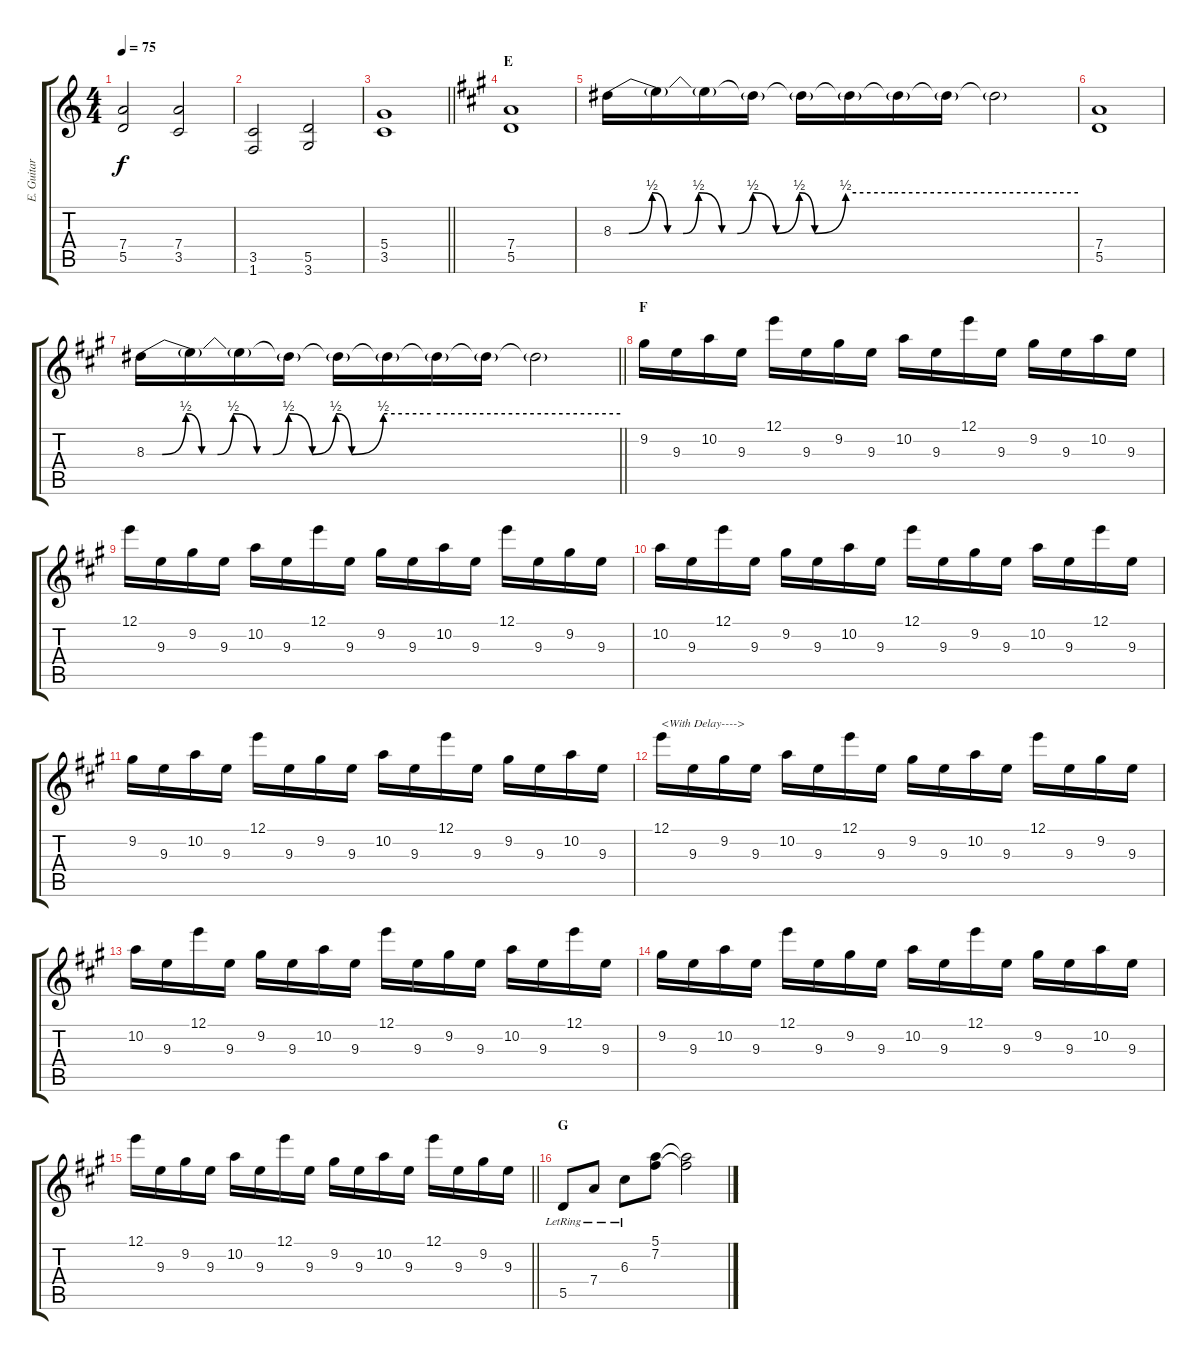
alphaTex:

\track ("E. Guitar" "E. Guitar") {instrument overdrivenguitar}
\staff {score tabs}
\tuning (E4 B3 G3 D3 A2 E2) {hide}
\ts (4 4)
\tempo 75
\clef g2
\ks c
(7.4 5.5).2{dy f} (7.4 3.5).2 |
(3.5 1.6).2 (5.5 3.6).2 |
\barLineRight lightlight
(5.4 3.5).1 |
\section ("" "E")
\ks a
(7.4 5.5).1 |
8.3{be (custom 0 0 2 0 5 2 7 0 9 0 11 2 14 0 16 0 18 2 21 0 24 2 26 0 30 2 36 2 60 2)}.16 8.3{t}.16 8.3{t}.16 8.3{t}.16 8.3{t}.16 8.3{t}.16 8.3{t}.16 8.3{t}.16 8.3{t}.2 |
(7.4 5.5).1 |
\barLineRight lightlight
8.3{be (custom 0 0 2 0 5 2 7 0 9 0 11 2 14 0 16 0 18 2 21 0 24 2 26 0 30 2 36 2 60 2)}.16 8.3{t}.16 8.3{t}.16 8.3{t}.16 8.3{t}.16 8.3{t}.16 8.3{t}.16 8.3{t}.16 8.3{t}.2 |
\section ("" "F")
9.2.16 9.3.16 10.2.16 9.3.16 12.1.16 9.3.16 9.2.16 9.3.16 10.2.16 9.3.16 12.1.16 9.3.16 9.2.16 9.3.16 10.2.16 9.3.16 |
12.1.16 9.3.16 9.2.16 9.3.16 10.2.16 9.3.16 12.1.16 9.3.16 9.2.16 9.3.16 10.2.16 9.3.16 12.1.16 9.3.16 9.2.16 9.3.16 |
10.2.16 9.3.16 12.1.16 9.3.16 9.2.16 9.3.16 10.2.16 9.3.16 12.1.16 9.3.16 9.2.16 9.3.16 10.2.16 9.3.16 12.1.16 9.3.16 |
9.2.16 9.3.16 10.2.16 9.3.16 12.1.16 9.3.16 9.2.16 9.3.16 10.2.16 9.3.16 12.1.16 9.3.16 9.2.16 9.3.16 10.2.16 9.3.16 |
12.1.16{txt "<With Delay---->"} 9.3.16 9.2.16 9.3.16 10.2.16 9.3.16 12.1.16 9.3.16 9.2.16 9.3.16 10.2.16 9.3.16 12.1.16 9.3.16 9.2.16 9.3.16 |
10.2.16 9.3.16 12.1.16 9.3.16 9.2.16 9.3.16 10.2.16 9.3.16 12.1.16 9.3.16 9.2.16 9.3.16 10.2.16 9.3.16 12.1.16 9.3.16 |
9.2.16 9.3.16 10.2.16 9.3.16 12.1.16 9.3.16 9.2.16 9.3.16 10.2.16 9.3.16 12.1.16 9.3.16 9.2.16 9.3.16 10.2.16 9.3.16 |
\barLineRight lightlight
12.1.16 9.3.16 9.2.16 9.3.16 10.2.16 9.3.16 12.1.16 9.3.16 9.2.16 9.3.16 10.2.16 9.3.16 12.1.16 9.3.16 9.2.16 9.3.16 |
\section ("" "G")
5.5{lr}.8 7.4{lr}.8 6.3{lr}.8 (5.1 7.2).8 (5.1{t} 7.2{t}).2
